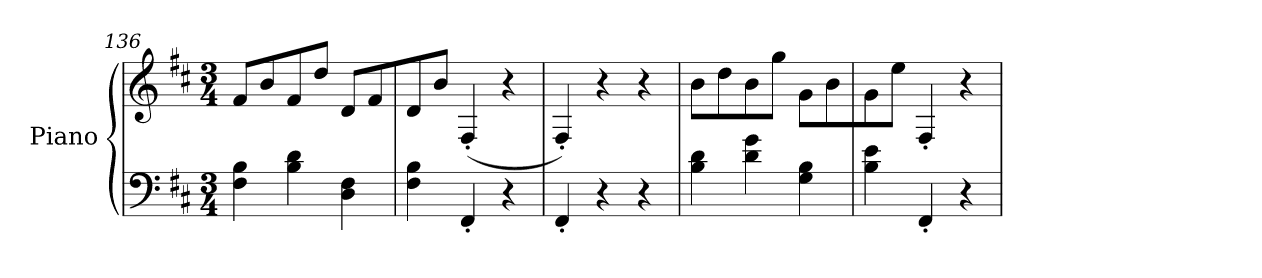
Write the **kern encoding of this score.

**kern	**kern
*part1	*part1
*staff2	*staff1
*I"Piano	*
*I'Pno	*
*clefF4	*clefG2
*k[f#c#]	*k[f#c#]
*D:	*D:
*M3/4	*M3/4
=136	=136
4F#\ 4B\	8f#/L
.	8b/
4B\ 4d\	8f#/
.	8dd/J
4D\ 4F#\	8d/L
.	8f#/
=137	=137
4F#\ 4B\	8d/
.	8b/J
4FF#'/	(4F#'/
4r	4r
=138	=138
4FF#'/	4F#'/)
4r	4r
4r	4r
=139	=139
4B\ 4d\	8b\L
.	8dd\
4d\ 4g\	8b\
.	8gg\J
4G\ 4B\	8g\L
.	8b\
=140	=140
4B\ 4e\	8g\
.	8ee\J
4FF#'/	4F#'/
4r	4r
=	=
*-	*-
